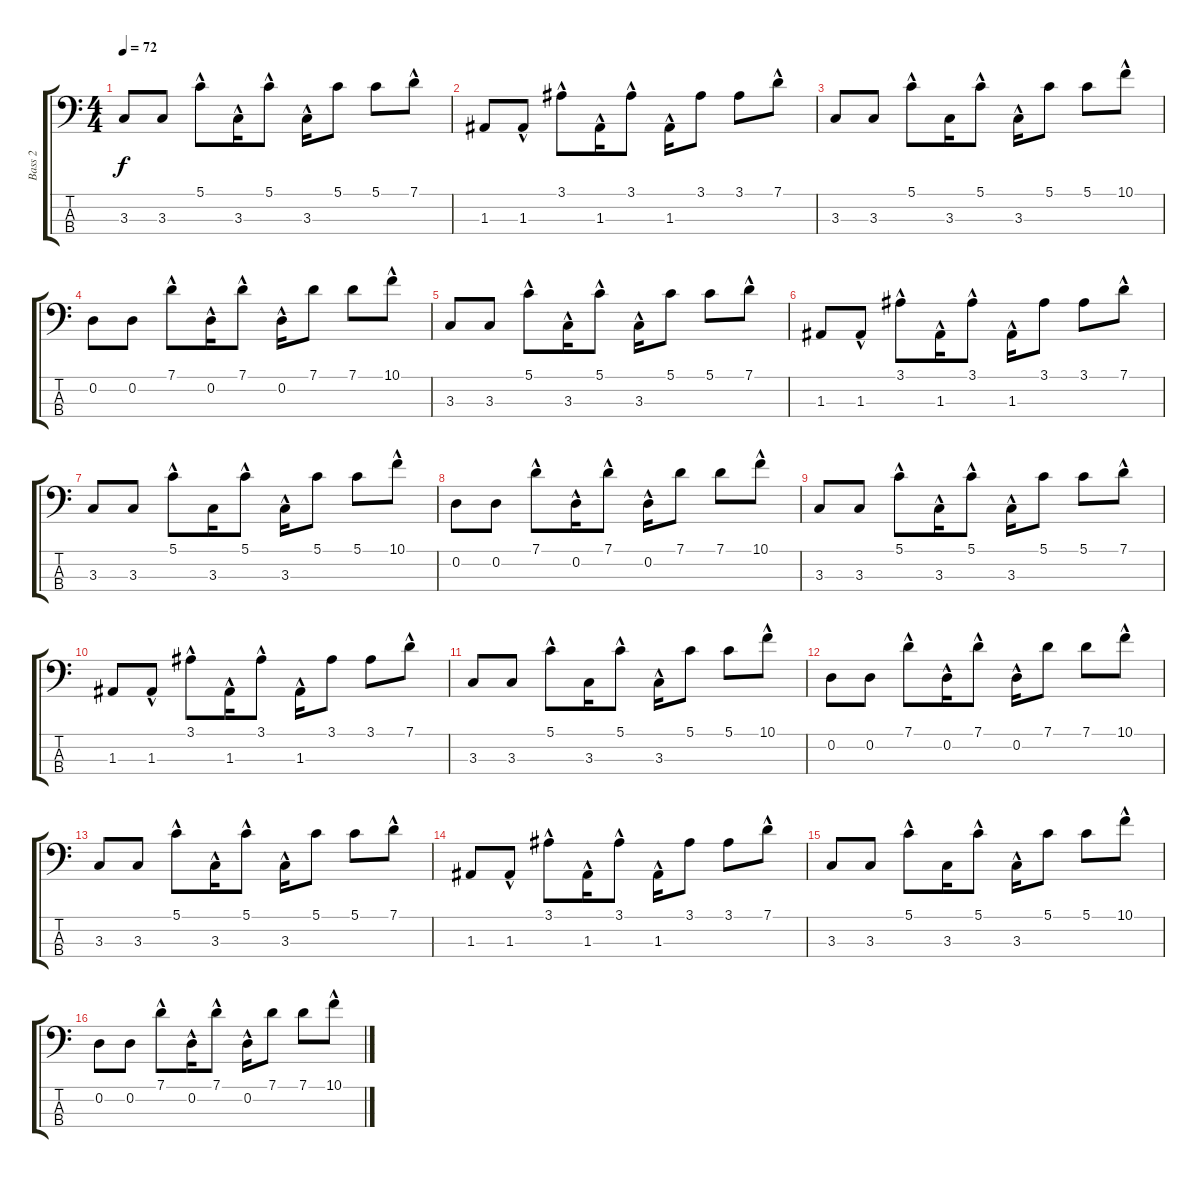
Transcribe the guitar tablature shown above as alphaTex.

\track ("Bass 2" "Bass 2") {instrument electricbassfinger}
\staff {score tabs}
\tuning (G2 D2 A1 E1) {hide}
\ts (4 4)
\tempo 72
\clef f4
\ks c
3.3.8{dy f} 3.3.8 5.1{hac}.8 3.3{hac}.16 5.1{hac}.8 3.3{hac}.16 5.1.8 5.1.8 7.1{hac}.8 |
1.3.8 1.3{hac}.8 3.1{hac}.8 1.3{hac}.16 3.1{hac}.8 1.3{hac}.16 3.1.8 3.1.8 7.1{hac}.8 |
3.3.8 3.3.8 5.1{hac}.8 3.3.16 5.1{hac}.8 3.3{hac}.16 5.1.8 5.1.8 10.1{hac}.8 |
0.2.8 0.2.8 7.1{hac}.8 0.2{hac}.16 7.1{hac}.8 0.2{hac}.16 7.1.8 7.1.8 10.1{hac}.8 |
3.3.8 3.3.8 5.1{hac}.8 3.3{hac}.16 5.1{hac}.8 3.3{hac}.16 5.1.8 5.1.8 7.1{hac}.8 |
1.3.8 1.3{hac}.8 3.1{hac}.8 1.3{hac}.16 3.1{hac}.8 1.3{hac}.16 3.1.8 3.1.8 7.1{hac}.8 |
3.3.8 3.3.8 5.1{hac}.8 3.3.16 5.1{hac}.8 3.3{hac}.16 5.1.8 5.1.8 10.1{hac}.8 |
0.2.8 0.2.8 7.1{hac}.8 0.2{hac}.16 7.1{hac}.8 0.2{hac}.16 7.1.8 7.1.8 10.1{hac}.8 |
3.3.8 3.3.8 5.1{hac}.8 3.3{hac}.16 5.1{hac}.8 3.3{hac}.16 5.1.8 5.1.8 7.1{hac}.8 |
1.3.8 1.3{hac}.8 3.1{hac}.8 1.3{hac}.16 3.1{hac}.8 1.3{hac}.16 3.1.8 3.1.8 7.1{hac}.8 |
3.3.8 3.3.8 5.1{hac}.8 3.3.16 5.1{hac}.8 3.3{hac}.16 5.1.8 5.1.8 10.1{hac}.8 |
0.2.8 0.2.8 7.1{hac}.8 0.2{hac}.16 7.1{hac}.8 0.2{hac}.16 7.1.8 7.1.8 10.1{hac}.8 |
3.3.8 3.3.8 5.1{hac}.8 3.3{hac}.16 5.1{hac}.8 3.3{hac}.16 5.1.8 5.1.8 7.1{hac}.8 |
1.3.8 1.3{hac}.8 3.1{hac}.8 1.3{hac}.16 3.1{hac}.8 1.3{hac}.16 3.1.8 3.1.8 7.1{hac}.8 |
3.3.8 3.3.8 5.1{hac}.8 3.3.16 5.1{hac}.8 3.3{hac}.16 5.1.8 5.1.8 10.1{hac}.8 |
0.2.8 0.2.8 7.1{hac}.8 0.2{hac}.16 7.1{hac}.8 0.2{hac}.16 7.1.8 7.1.8 10.1{hac}.8
